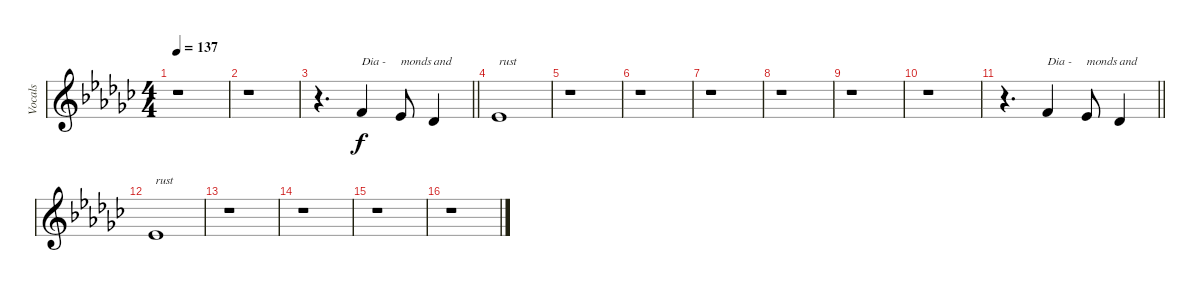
\track ("Vocals" "Vocals") {instrument lead6voice}
\staff {score}
\tuning (E4 B3 G3 D3 A2 E2) {hide}
\ts (4 4)
\tempo 137
\clef g2
\ks ebminor
r.1{dy f} |
r.1 |
\barLineRight lightlight
r.4{d} 1.1.4{txt "Dia -"} 4.2.8{txt "monds"} 2.2.4{txt "and"} |
4.2.1{txt "rust"} |
r.1 |
r.1 |
r.1 |
r.1 |
r.1 |
r.1 |
\barLineRight lightlight
r.4{d} 1.1.4{txt "Dia -"} 4.2.8{txt "monds"} 2.2.4{txt "and"} |
4.2.1{txt "rust" volume 10} |
r.1 |
r.1 |
r.1 |
r.1
